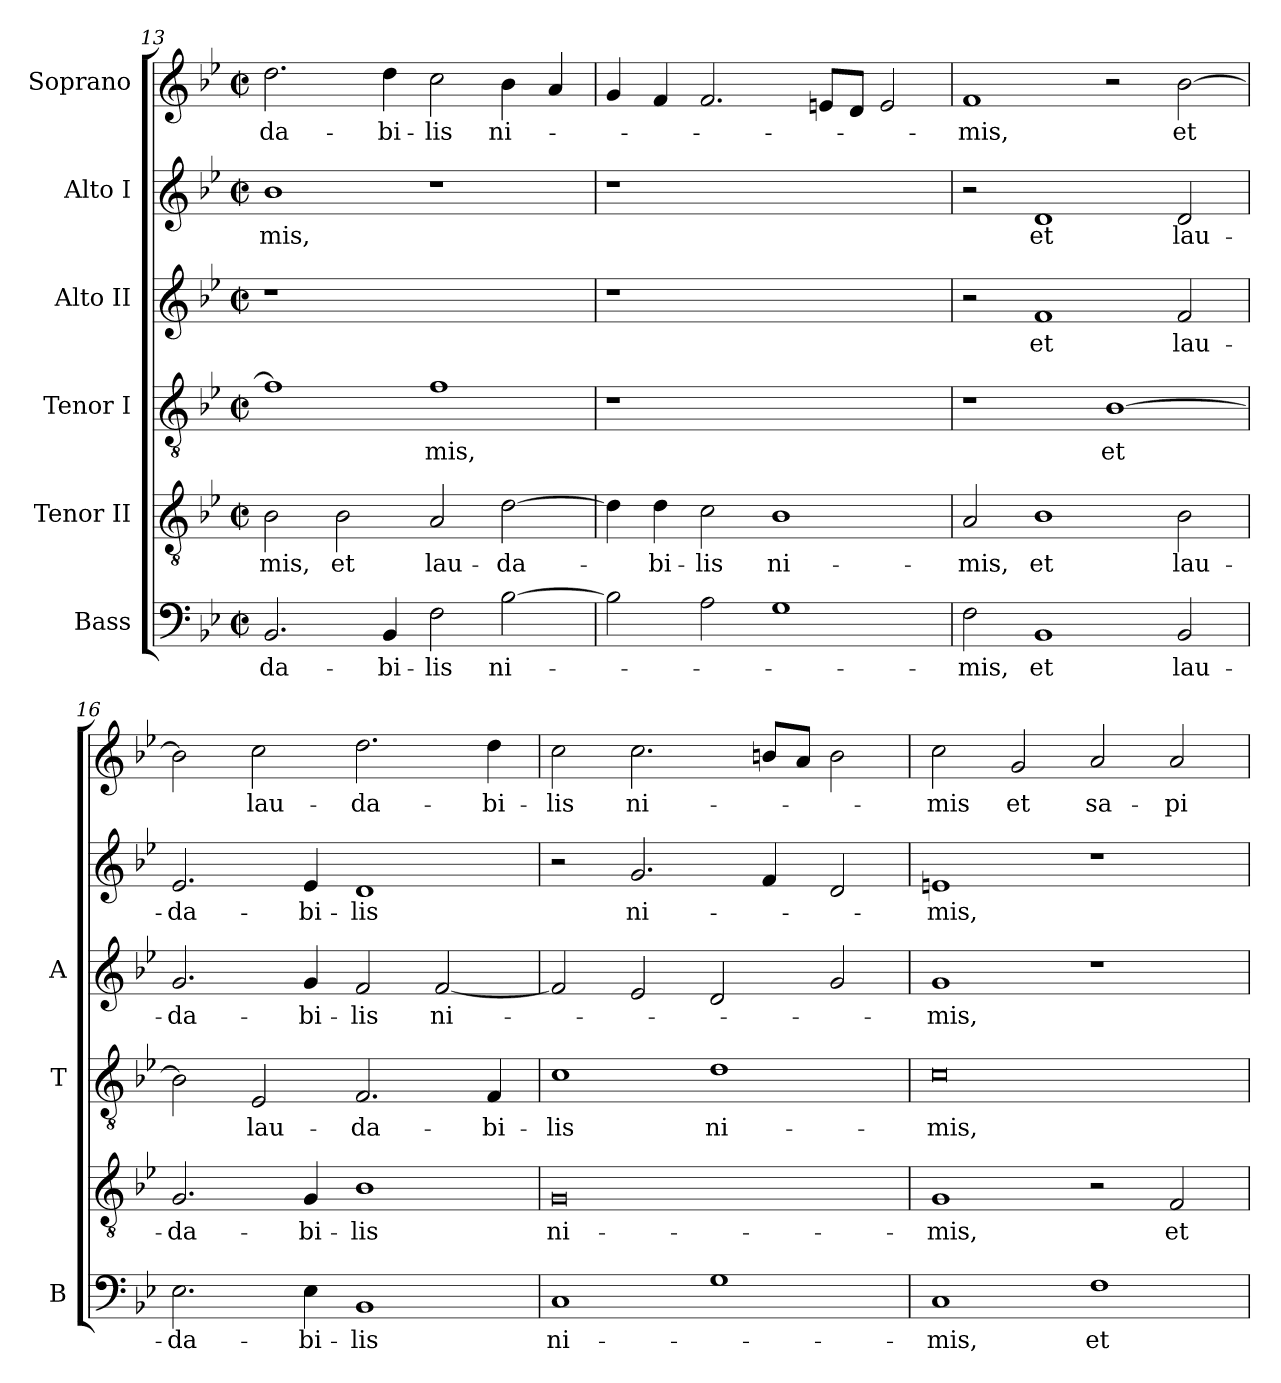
**kern	**text	**kern	**text	**kern	**text	**kern	**text	**kern	**text	**kern	**text
*part6	*part6	*part5	*part5	*part4	*part4	*part3	*part3	*part2	*part2	*part1	*part1
*staff6	*staff6	*staff5	*staff5	*staff4	*staff4	*staff3	*staff3	*staff2	*staff2	*staff1	*staff1
*I"Bass	*	*I"Tenor II	*	*I"Tenor I	*	*I"Alto II	*	*I"Alto I	*	*I"Soprano	*
*I'B	*	*	*	*I'T	*	*I'A	*	*	*	*	*
!!LO:LB:g=z
*clefF4	*	*clefGv2	*	*clefGv2	*	*clefG2	*	*clefG2	*	*clefG2	*
*k[b-e-]	*	*k[b-e-]	*	*k[b-e-]	*	*k[b-e-]	*	*k[b-e-]	*	*k[b-e-]	*
*B-:	*	*B-:	*	*B-:	*	*B-:	*	*B-:	*	*B-:	*
*M2/2	*	*M2/2	*	*M2/2	*	*M2/2	*	*M2/2	*	*M2/2	*
*met(c|)	*	*met(c|)	*	*met(c|)	*	*met(c|)	*	*met(c|)	*	*met(c|)	*
=13	=13	=13	=13	=13	=13	=13	=13	=13	=13	=13	=13
!	!LO:LY:b	!	!LO:LY:b	!	!	!LO:N:vis=1	!	!	!LO:LY:b	!	!LO:LY:b
2.BB-/	-da-	2B-\	-mis,	1f]	.	1r	.	1b-	-mis,	2.dd\	-da-
!	!	!	!LO:LY:b	!	!	!	!	!	!	!	!
.	.	2B-\	et	.	.	.	.	.	.	.	.
!	!LO:LY:b	!	!	!	!	!	!	!	!	!	!LO:LY:b
4BB-/	-bi-	.	.	.	.	.	.	.	.	4dd\	-bi-
!	!LO:LY:b	!	!LO:LY:b	!	!LO:LY:b	!	!	!	!	!	!LO:LY:b
2F\	-lis	2A/	lau-	1f	-mis,	1ryy	.	1r	.	2cc\	-lis
!	!LO:LY:b	!	!LO:LY:b	!	!	!	!	!	!	!	!LO:LY:b
[>2B-\	ni-	[>2d\	-da-	.	.	.	.	.	.	4b-\	ni-
.	.	.	.	.	.	.	.	.	.	4a/	.
=14	=14	=14	=14	=14	=14	=14	=14	=14	=14	=14	=14
!	!	!	!	!LO:N:vis=1	!	!LO:N:vis=1	!	!LO:N:vis=1	!	!	!
2B-\]	.	4d\]	.	1r	.	1r	.	1r	.	4g/	.
!	!	!	!LO:LY:b	!	!	!	!	!	!	!	!
.	.	4d\	-bi-	.	.	.	.	.	.	4f/	.
!	!	!	!LO:LY:b	!	!	!	!	!	!	!	!
2A\	.	2c\	-lis	.	.	.	.	.	.	2.f/	.
!	!	!	!LO:LY:b	!	!	!	!	!	!	!	!
1G	.	1B-	ni-	1ryy	.	1ryy	.	1ryy	.	.	.
.	.	.	.	.	.	.	.	.	.	8en/L	.
.	.	.	.	.	.	.	.	.	.	8d/J	.
.	.	.	.	.	.	.	.	.	.	2e/	.
=15	=15	=15	=15	=15	=15	=15	=15	=15	=15	=15	=15
!	!LO:LY:b	!	!LO:LY:b	!	!	!	!	!	!	!	!LO:LY:b
2F\	-mis,	2A/	-mis,	1r	.	2r	.	2r	.	1f	-mis,
!	!LO:LY:b	!	!LO:LY:b	!	!	!	!LO:LY:b	!	!LO:LY:b	!	!
1BB-	et	1B-	et	.	.	1f	et	1d	et	.	.
!	!	!	!	!	!LO:LY:b	!	!	!	!	!	!
.	.	.	.	[>1B-	et	.	.	.	.	2r	.
!	!LO:LY:b	!	!LO:LY:b	!	!	!	!LO:LY:b	!	!LO:LY:b	!	!LO:LY:b
2BB-/	lau-	2B-\	lau-	.	.	2f/	lau-	2d/	lau-	[>2b-\	et
=16	=16	=16	=16	=16	=16	=16	=16	=16	=16	=16	=16
!	!LO:LY:b	!	!LO:LY:b	!	!	!	!LO:LY:b	!	!LO:LY:b	!	!
2.E-\	-da-	2.G/	-da-	2B-\]	.	2.g/	-da-	2.e-/	-da-	2b-\]	.
!	!	!	!	!	!LO:LY:b	!	!	!	!	!	!LO:LY:b
.	.	.	.	2E-/	lau-	.	.	.	.	2cc\	lau-
!	!LO:LY:b	!	!LO:LY:b	!	!	!	!LO:LY:b	!	!LO:LY:b	!	!
4E-\	-bi-	4G/	-bi-	.	.	4g/	-bi-	4e-/	-bi-	.	.
!	!LO:LY:b	!	!LO:LY:b	!	!LO:LY:b	!	!LO:LY:b	!	!LO:LY:b	!	!LO:LY:b
1BB-	-lis	1B-	-lis	2.F/	-da-	2f/	-lis	1d	-lis	2.dd\	-da-
!	!	!	!	!	!	!	!LO:LY:b	!	!	!	!
.	.	.	.	.	.	[<2f/	ni-	.	.	.	.
!	!	!	!	!	!LO:LY:b	!	!	!	!	!	!LO:LY:b
.	.	.	.	4F/	-bi-	.	.	.	.	4dd\	-bi-
!!LO:PB:g=z
=17	=17	=17	=17	=17	=17	=17	=17	=17	=17	=17	=17
!	!LO:LY:b	!	!LO:LY:b	!	!LO:LY:b	!	!	!	!	!	!LO:LY:b
1C	ni-	0G	ni-	1c	-lis	2f/]	.	2r	.	2cc\	-lis
!	!	!	!	!	!	!	!	!	!LO:LY:b	!	!LO:LY:b
.	.	.	.	.	.	2e-/	.	2.g/	ni-	2.cc\	ni-
!	!	!	!	!	!LO:LY:b	!	!	!	!	!	!
1G	.	.	.	1d	ni-	2d/	.	.	.	.	.
.	.	.	.	.	.	.	.	4f/	.	8bn/L	.
.	.	.	.	.	.	.	.	.	.	8a/J	.
.	.	.	.	.	.	2g/	.	2d/	.	2b\	.
=18	=18	=18	=18	=18	=18	=18	=18	=18	=18	=18	=18
!	!LO:LY:b	!	!LO:LY:b	!	!LO:LY:b	!	!LO:LY:b	!	!LO:LY:b	!	!LO:LY:b
1C	-mis,	1G	-mis,	0c	-mis,	1g	-mis,	1en	-mis,	2cc\	-mis
!	!	!	!	!	!	!	!	!	!	!	!LO:LY:b
.	.	.	.	.	.	.	.	.	.	2g/	et
!	!LO:LY:b	!	!	!	!	!	!	!	!	!	!LO:LY:b
1F	et	2r	.	.	.	1r	.	1r	.	2a/	sa-
!	!	!	!LO:LY:b	!	!	!	!	!	!	!	!LO:LY:b
.	.	2F/	et	.	.	.	.	.	.	2a/	-pi-
=	=	=	=	=	=	=	=	=	=	=	=
*-	*-	*-	*-	*-	*-	*-	*-	*-	*-	*-	*-
